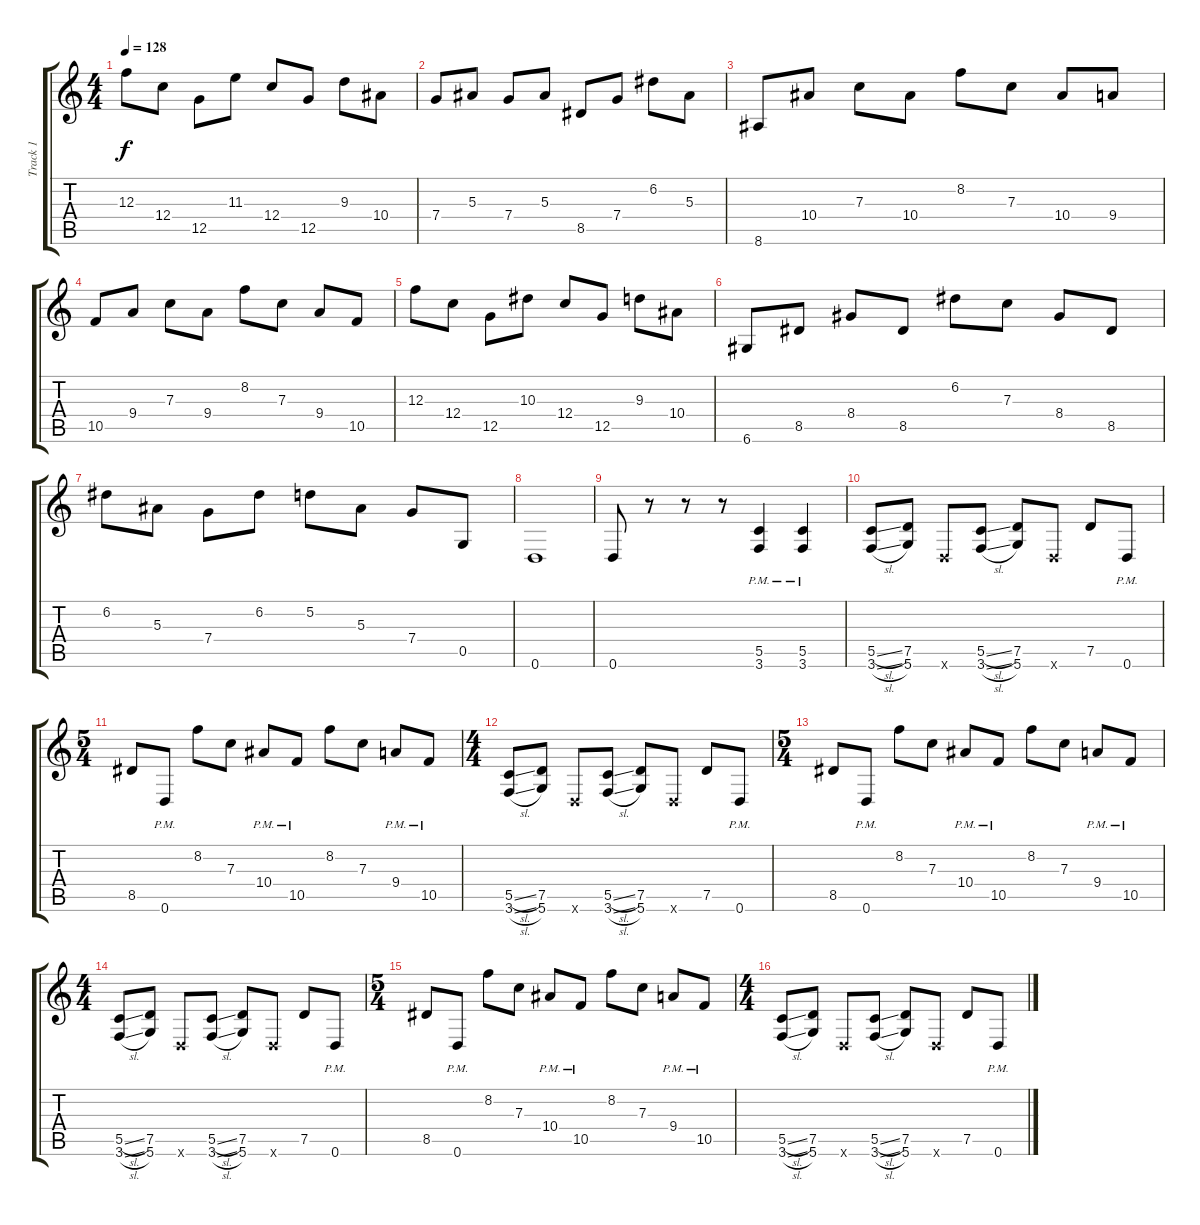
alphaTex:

\track ("Track 1" "Track 1") {instrument distortionguitar}
\staff {score tabs}
\tuning (D4 A3 F3 C3 G2 D2) {hide}
\ts (4 4)
\tempo 128
\clef g2
\ks c
12.3.8{dy f} 12.4.8 12.5.8 11.3.8 12.4.8 12.5.8 9.3.8 10.4.8 |
7.4.8 5.3.8 7.4.8 5.3.8 8.5.8 7.4.8 6.2.8 5.3.8 |
8.6.8 10.4.8 7.3.8 10.4.8 8.2.8 7.3.8 10.4.8 9.4.8 |
10.5.8 9.4.8 7.3.8 9.4.8 8.2.8 7.3.8 9.4.8 10.5.8 |
12.3.8 12.4.8 12.5.8 10.3.8 12.4.8 12.5.8 9.3.8 10.4.8 |
6.6.8 8.5.8 8.4.8 8.5.8 6.2.8 7.3.8 8.4.8 8.5.8 |
6.2.8 5.3.8 7.4.8 6.2.8 5.2.8 5.3.8 7.4.8 0.5.8 |
0.6.1 |
0.6.8 r.8 r.8 r.8 (5.5{pm} 3.6{pm}).4 (5.5{pm} 3.6{pm}).4 |
(5.5{sl} 3.6{sl}).8 (7.5 5.6).8 0.6{x}.8 (5.5{sl} 3.6{sl}).8 (7.5 5.6).8 0.6{x}.8 7.5.8 0.6{pm}.8 |
\ts (5 4)
8.5.8 0.6{pm}.8 8.2.8 7.3.8 10.4{pm}.8 10.5{pm}.8 8.2.8 7.3.8 9.4{pm}.8 10.5{pm}.8 |
\ts (4 4)
(5.5{sl} 3.6{sl}).8 (7.5 5.6).8 0.6{x}.8 (5.5{sl} 3.6{sl}).8 (7.5 5.6).8 0.6{x}.8 7.5.8 0.6{pm}.8 |
\ts (5 4)
8.5.8 0.6{pm}.8 8.2.8 7.3.8 10.4{pm}.8 10.5{pm}.8 8.2.8 7.3.8 9.4{pm}.8 10.5{pm}.8 |
\ts (4 4)
(5.5{sl} 3.6{sl}).8 (7.5 5.6).8 0.6{x}.8 (5.5{sl} 3.6{sl}).8 (7.5 5.6).8 0.6{x}.8 7.5.8 0.6{pm}.8 |
\ts (5 4)
8.5.8 0.6{pm}.8 8.2.8 7.3.8 10.4{pm}.8 10.5{pm}.8 8.2.8 7.3.8 9.4{pm}.8 10.5{pm}.8 |
\ts (4 4)
(5.5{sl} 3.6{sl}).8 (7.5 5.6).8 0.6{x}.8 (5.5{sl} 3.6{sl}).8 (7.5 5.6).8 0.6{x}.8 7.5.8 0.6{pm}.8
